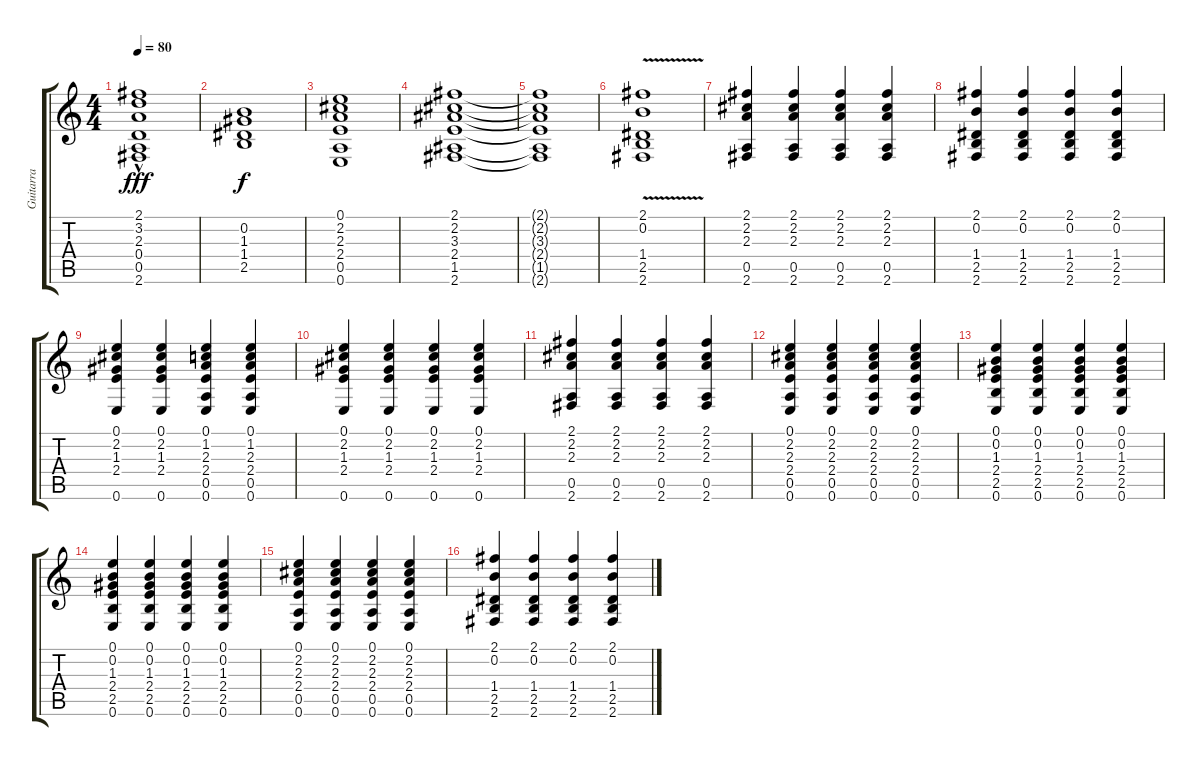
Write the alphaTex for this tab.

\track ("Guitarra" "Guitarra") {instrument distortionguitar}
\staff {score tabs}
\tuning (E4 B3 G3 D3 A2 E2) {hide}
\ts (4 4)
\tempo 80
\clef g2
\ks c
(2.1 3.2 2.3{hac} 0.4 0.5 2.6).1{dy fff} |
(0.2 1.3 1.4 2.5).1{dy f} |
(0.1 2.2 2.3 2.4 0.5 0.6).1 |
(2.1 2.2 3.3 2.4 1.5 2.6).1 |
(2.1{t} 2.2{t} 3.3{t} 2.4{t} 1.5{t} 2.6{t}).1 |
(2.1 0.2 1.4 2.5{v} 2.6).1 |
(2.1 2.2 2.3 0.5 2.6).4 (2.1 2.2 2.3 0.5 2.6).4 (2.1 2.2 2.3 0.5 2.6).4 (2.1 2.2 2.3 0.5 2.6).4 |
(2.1 0.2 1.4 2.5 2.6).4 (2.1 0.2 1.4 2.5 2.6).4 (2.1 0.2 1.4 2.5 2.6).4 (2.1 0.2 1.4 2.5 2.6).4 |
(0.1 2.2 1.3 2.4 0.6).4 (0.1 2.2 1.3 2.4 0.6).4 (0.1 1.2 2.3 2.4 0.5 0.6).4 (0.1 1.2 2.3 2.4 0.5 0.6).4 |
(0.1 2.2 1.3 2.4 0.6).4 (0.1 2.2 1.3 2.4 0.6).4 (0.1 2.2 1.3 2.4 0.6).4 (0.1 2.2 1.3 2.4 0.6).4 |
(2.1 2.2 2.3 0.5 2.6).4 (2.1 2.2 2.3 0.5 2.6).4 (2.1 2.2 2.3 0.5 2.6).4 (2.1 2.2 2.3 0.5 2.6).4 |
(0.1 2.2 2.3 2.4 0.5 0.6).4 (0.1 2.2 2.3 2.4 0.5 0.6).4 (0.1 2.2 2.3 2.4 0.5 0.6).4 (0.1 2.2 2.3 2.4 0.5 0.6).4 |
(0.1 0.2 1.3 2.4 2.5 0.6).4 (0.1 0.2 1.3 2.4 2.5 0.6).4 (0.1 0.2 1.3 2.4 2.5 0.6).4 (0.1 0.2 1.3 2.4 2.5 0.6).4 |
(0.1 0.2 1.3 2.4 2.5 0.6).4 (0.1 0.2 1.3 2.4 2.5 0.6).4 (0.1 0.2 1.3 2.4 2.5 0.6).4 (0.1 0.2 1.3 2.4 2.5 0.6).4 |
(0.1 2.2 2.3 2.4 0.5 0.6).4 (0.1 2.2 2.3 2.4 0.5 0.6).4 (0.1 2.2 2.3 2.4 0.5 0.6).4 (0.1 2.2 2.3 2.4 0.5 0.6).4 |
(2.1 0.2 1.4 2.5 2.6).4 (2.1 0.2 1.4 2.5 2.6).4 (2.1 0.2 1.4 2.5 2.6).4 (2.1 0.2 1.4 2.5 2.6).4
